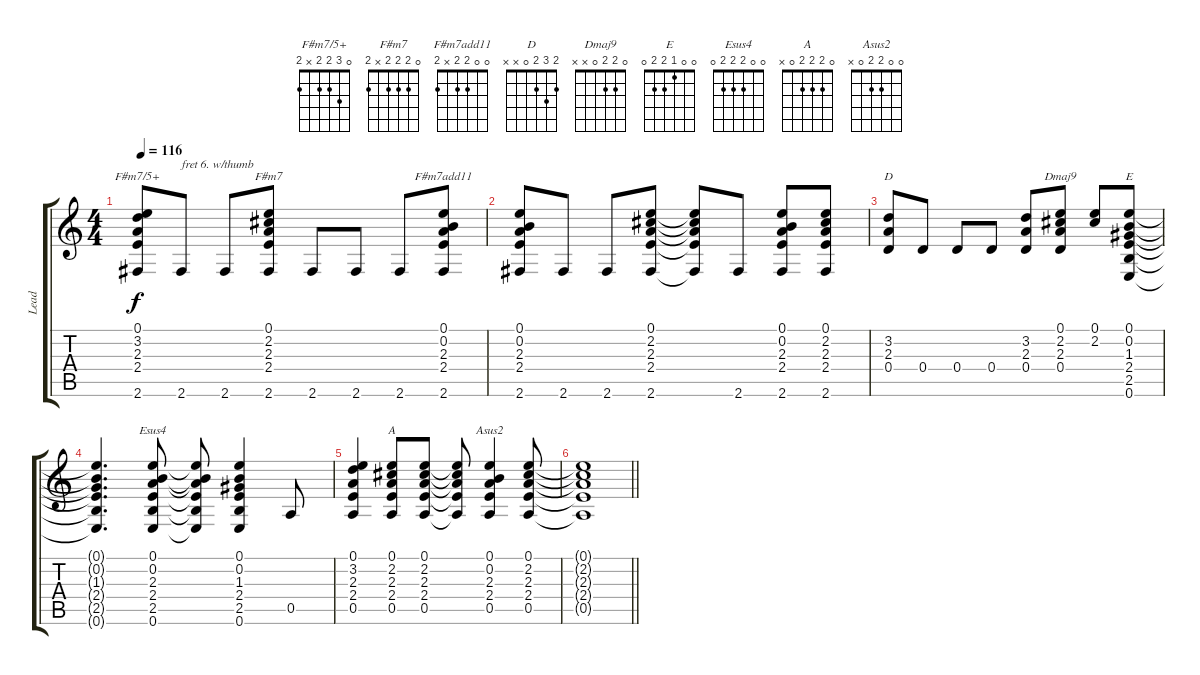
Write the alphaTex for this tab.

\track ("Lead" "Lead") {instrument electricguitarclean}
\staff {score tabs}
\tuning (E4 B3 G3 D3 A2 E2) {hide}
\chord ("F#m7/5+" 0 3 2 2 x 2)
\chord ("F#m7" 0 2 2 2 x 2)
\chord ("F#m7add11" 0 0 2 2 x 2)
\chord ("D" 2 3 2 0 x x)
\chord ("Dmaj9" 0 2 2 0 x x)
\chord ("E" 0 0 1 2 2 0)
\chord ("Esus4" 0 0 2 2 2 0)
\chord ("A" 0 2 2 2 0 x)
\chord ("Asus2" 0 0 2 2 0 x)
\ts (4 4)
\tempo 116
\clef g2
\ks c
(0.1 3.2 2.3 2.4 2.6).8{ch "F#m7/5+" dy f} 2.6.8{txt "fret 6. w/thumb"} 2.6.8 (0.1 2.2 2.3 2.4 2.6).8{ch "F#m7"} 2.6.8 2.6.8 2.6.8 (0.1 0.2 2.3 2.4 2.6).8{ch "F#m7add11"} |
(0.1 0.2 2.3 2.4 2.6).8 2.6.8 2.6.8 (0.1 2.2 2.3 2.4 2.6).8 (0.1{t} 2.2{t} 2.3{t} 2.4{t} 2.6{t}).8 2.6.8 (0.1 0.2 2.3 2.4 2.6).8 (0.1 2.2 2.3 2.4 2.6).8 |
(3.2 2.3 0.4).8{ch "D"} 0.4.8 0.4.8 0.4.8 (3.2 2.3 0.4).8 (0.1 2.2 2.3 0.4).8{ch "Dmaj9"} (0.1 2.2).8 (0.1 0.2 1.3 2.4 2.5 0.6).8{ch "E"} |
(0.1{t} 0.2{t} 1.3{t} 2.4{t} 2.5{t} 0.6{t}).4{d} (0.1 0.2 2.3 2.4 2.5 0.6).8{ch "Esus4"} (0.1{t} 0.2{t} 2.3{t} 2.4{t} 2.5{t} 0.6{t}).8 (0.1 0.2 1.3 2.4 2.5 0.6).4 0.5.8 |
(0.1 3.2 2.3 2.4 0.5).4 (0.1 2.2 2.3 2.4 0.5).8{ch "A"} (0.1 2.2 2.3 2.4 0.5).8 (0.1{t} 2.2{t} 2.3{t} 2.4{t} 0.5{t}).8 (0.1 0.2 2.3 2.4 0.5).4{ch "Asus2"} (0.1 2.2 2.3 2.4 0.5).8 |
\barLineRight lightlight
(0.1{t} 2.2{t} 2.3{t} 2.4{t} 0.5{t}).1
